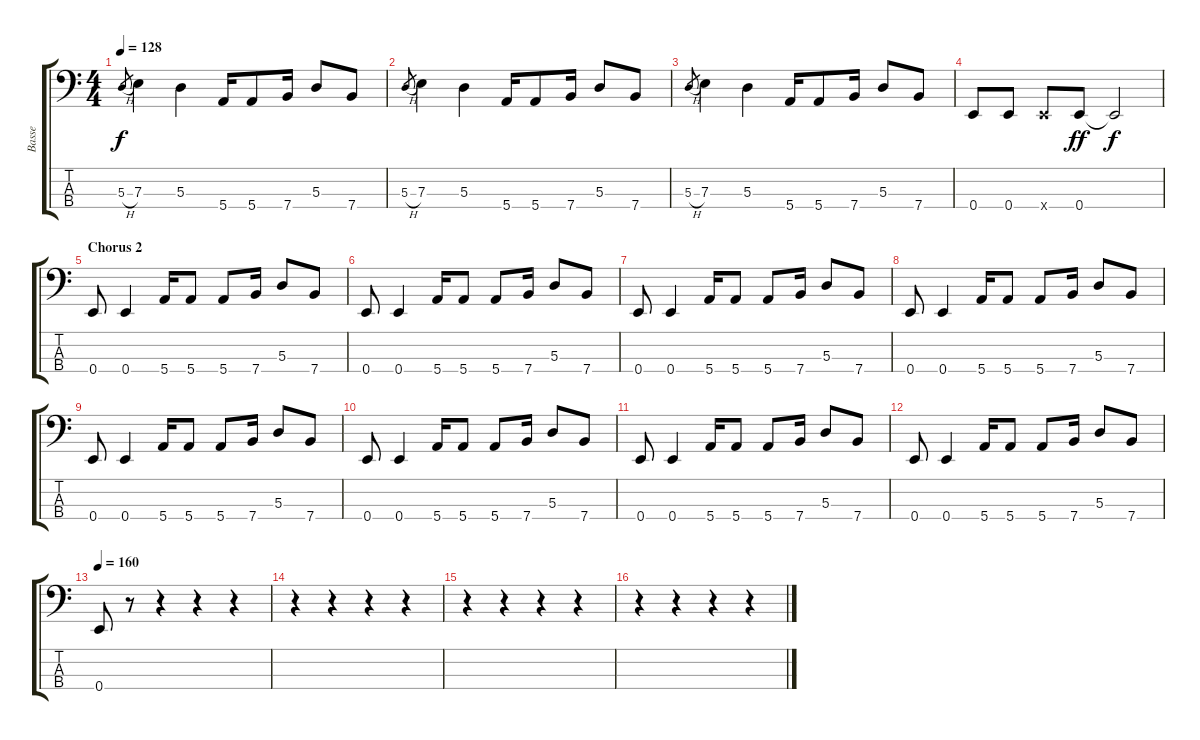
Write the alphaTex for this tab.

\track ("Basse" "Basse") {instrument electricbassfinger}
\staff {score tabs}
\tuning (G2 D2 A1 E1) {hide}
\ts (4 4)
\tempo 128
\clef f4
\ks c
5.3{h}.8{gr dy f} 7.3.4 5.3.4 5.4.16 5.4.8 7.4.16 5.3.8 7.4.8 |
5.3{h}.8{gr} 7.3.4 5.3.4 5.4.16 5.4.8 7.4.16 5.3.8 7.4.8 |
5.3{h}.8{gr} 7.3.4 5.3.4 5.4.16 5.4.8 7.4.16 5.3.8 7.4.8 |
0.4.8 0.4.8 0.4{x}.8 0.4.8{dy ff} 0.4{t}.2{dy f} |
\section ("" "Chorus 2")
0.4.8 0.4.4 5.4.16 5.4.8 5.4.8 7.4.16 5.3.8 7.4.8 |
0.4.8 0.4.4 5.4.16 5.4.8 5.4.8 7.4.16 5.3.8 7.4.8 |
0.4.8 0.4.4 5.4.16 5.4.8 5.4.8 7.4.16 5.3.8 7.4.8 |
0.4.8 0.4.4 5.4.16 5.4.8 5.4.8 7.4.16 5.3.8 7.4.8 |
0.4.8 0.4.4 5.4.16 5.4.8 5.4.8 7.4.16 5.3.8 7.4.8 |
0.4.8 0.4.4 5.4.16 5.4.8 5.4.8 7.4.16 5.3.8 7.4.8 |
0.4.8 0.4.4 5.4.16 5.4.8 5.4.8 7.4.16 5.3.8 7.4.8 |
0.4.8 0.4.4 5.4.16 5.4.8 5.4.8 7.4.16 5.3.8 7.4.8 |
\tempo 160
0.4.8 r.8 r.4 r.4 r.4 |
r.4 r.4 r.4 r.4 |
r.4 r.4 r.4 r.4 |
r.4 r.4 r.4 r.4
